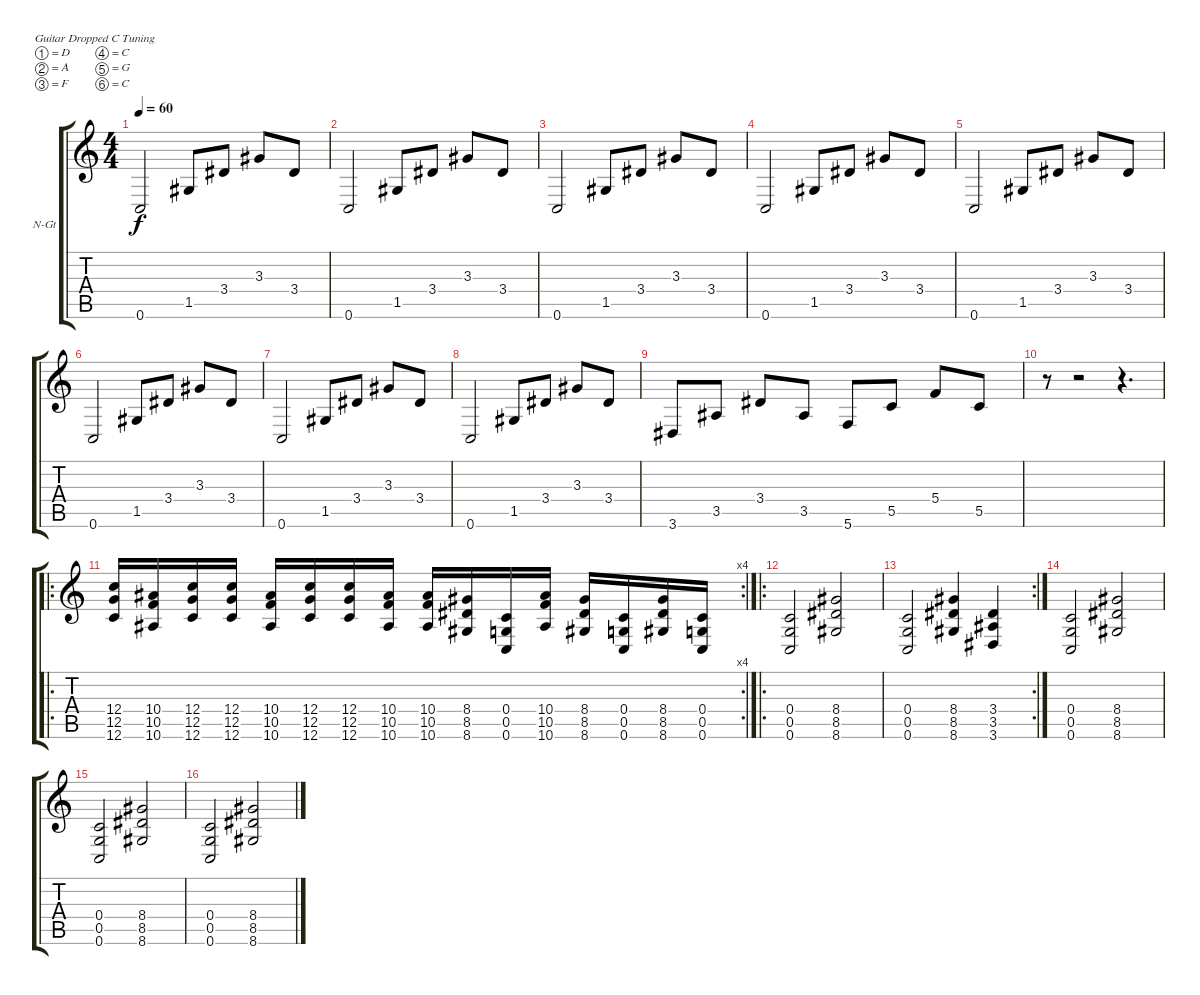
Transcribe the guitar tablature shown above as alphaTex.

\bracketExtendMode groupsimilarinstruments
\firstSystemTrackNameOrientation horizontal
\otherSystemsTrackNameOrientation horizontal
\track ("Paul" "N-Gt") {instrument acousticguitarnylon}
\staff {score tabs}
\tuning (D4 A3 F3 C3 G2 C2)
\ts (4 4)
\tempo 60
\clef g2
\ks c
0.6.2{dy f} 1.5.8 3.4.8 3.3.8 3.4.8 |
0.6.2 1.5.8 3.4.8 3.3.8 3.4.8 |
0.6.2 1.5.8 3.4.8 3.3.8 3.4.8 |
0.6.2 1.5.8 3.4.8 3.3.8 3.4.8 |
0.6.2 1.5.8 3.4.8 3.3.8 3.4.8 |
0.6.2 1.5.8 3.4.8 3.3.8 3.4.8 |
0.6.2 1.5.8 3.4.8 3.3.8 3.4.8 |
0.6.2 1.5.8 3.4.8 3.3.8 3.4.8 |
3.6.8 3.5.8 3.4.8 3.5.8 5.6.8 5.5.8 5.4.8 5.5.8 |
r.8 r.2 r.4{d} |
\ro
\rc 4
(12.6 12.5 12.4).16 (10.6 10.4 10.5).16 (12.6 12.5 12.4).16 (12.6 12.5 12.4).16 (10.6 10.5 10.4).16 (12.6 12.5 12.4).16 (12.6 12.5 12.4).16 (10.6 10.4 10.5).16 (10.6 10.5 10.4).16 (8.6 8.5 8.4).16 (0.6 0.4 0.5).16 (10.6 10.5 10.4).16 (8.6 8.5 8.4).16 (0.6 0.5 0.4).16 (8.6 8.5 8.4).16 (0.6 0.5 0.4).16 |
\ro
(0.4 0.5 0.6).2 (8.6 8.5 8.4).2 |
\rc 2
(0.4 0.5 0.6).2 (8.6 8.5 8.4).4 (3.6 3.5 3.4).4 |
(0.4 0.5 0.6).2 (8.6 8.5 8.4).2 |
(0.4 0.5 0.6).2 (8.6 8.5 8.4).2 |
(0.4 0.5 0.6).2 (8.6 8.5 8.4).2
